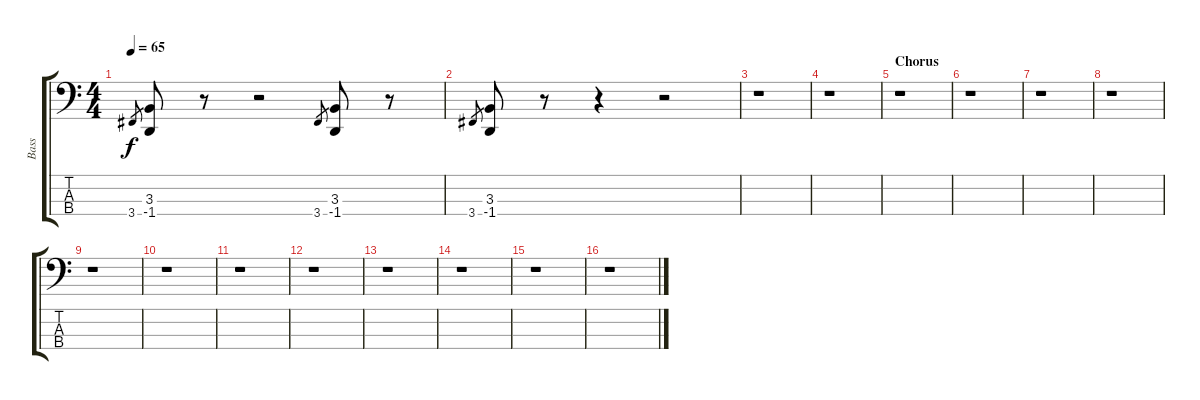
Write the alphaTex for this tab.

\track ("Bass" "Bass") {instrument fretlessbass}
\staff {score tabs}
\tuning (Gb2 Db2 Ab1 Eb1) {hide}
\ts (4 4)
\tempo 65
\clef f4
\ks c
3.4.8{gr dy f} (3.3 -1.4).8 r.8 r.2 3.4.8{gr} (3.3 -1.4).8 r.8 |
3.4.8{gr} (3.3 -1.4).8 r.8 r.4 r.2 |
r.1 |
r.1 |
\section ("" "Chorus")
r.1 |
r.1 |
r.1 |
r.1 |
r.1 |
r.1 |
r.1 |
r.1 |
r.1 |
r.1 |
r.1 |
r.1
